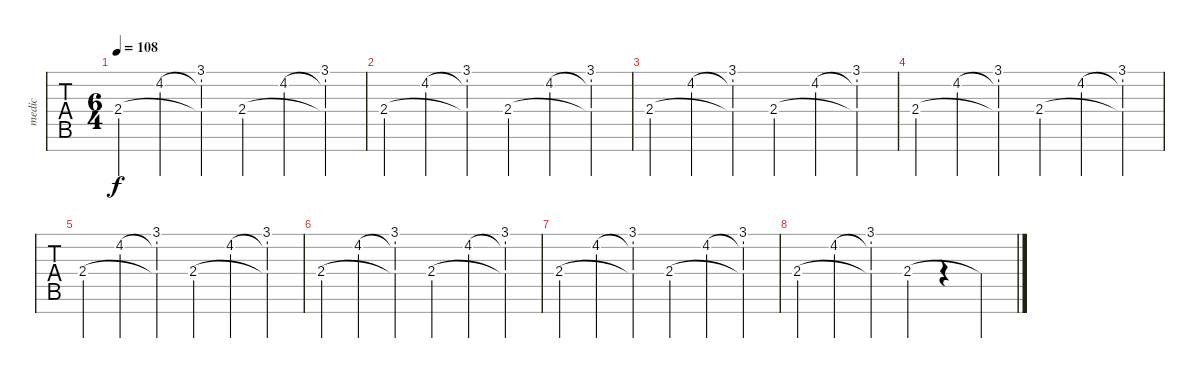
\track ("medic" "medic") {instrument overdrivenguitar}
\staff {tabs}
\tuning (Gb3 D3 A2 E2 A1 Gb1 D1) {hide}
\ts (6 4)
\tempo 108
\clef f4
\ks c
2.4.4{dy f instrument electricguitarclean} 4.2.4 (3.1 4.2{t} 2.4{t}).4 2.4.4 4.2.4 (3.1 4.2{t} 2.4{t}).4 |
2.4.4 4.2.4 (3.1 4.2{t} 2.4{t}).4 2.4.4 4.2.4 (3.1 4.2{t} 2.4{t}).4 |
2.4.4 4.2.4 (3.1 4.2{t} 2.4{t}).4 2.4.4 4.2.4 (3.1 4.2{t} 2.4{t}).4 |
2.4.4 4.2.4 (3.1 4.2{t} 2.4{t}).4 2.4.4 4.2.4 (3.1 4.2{t} 2.4{t}).4 |
2.4.4 4.2.4 (3.1 4.2{t} 2.4{t}).4 2.4.4 4.2.4 (3.1 4.2{t} 2.4{t}).4 |
2.4.4 4.2.4 (3.1 4.2{t} 2.4{t}).4 2.4.4 4.2.4 (3.1 4.2{t} 2.4{t}).4 |
2.4.4 4.2.4 (3.1 4.2{t} 2.4{t}).4 2.4.4 4.2.4 (3.1 4.2{t} 2.4{t}).4 |
2.4.4 4.2.4 (3.1 4.2{t} 2.4{t}).4 2.4.4 r.4 2.4{t}.4
